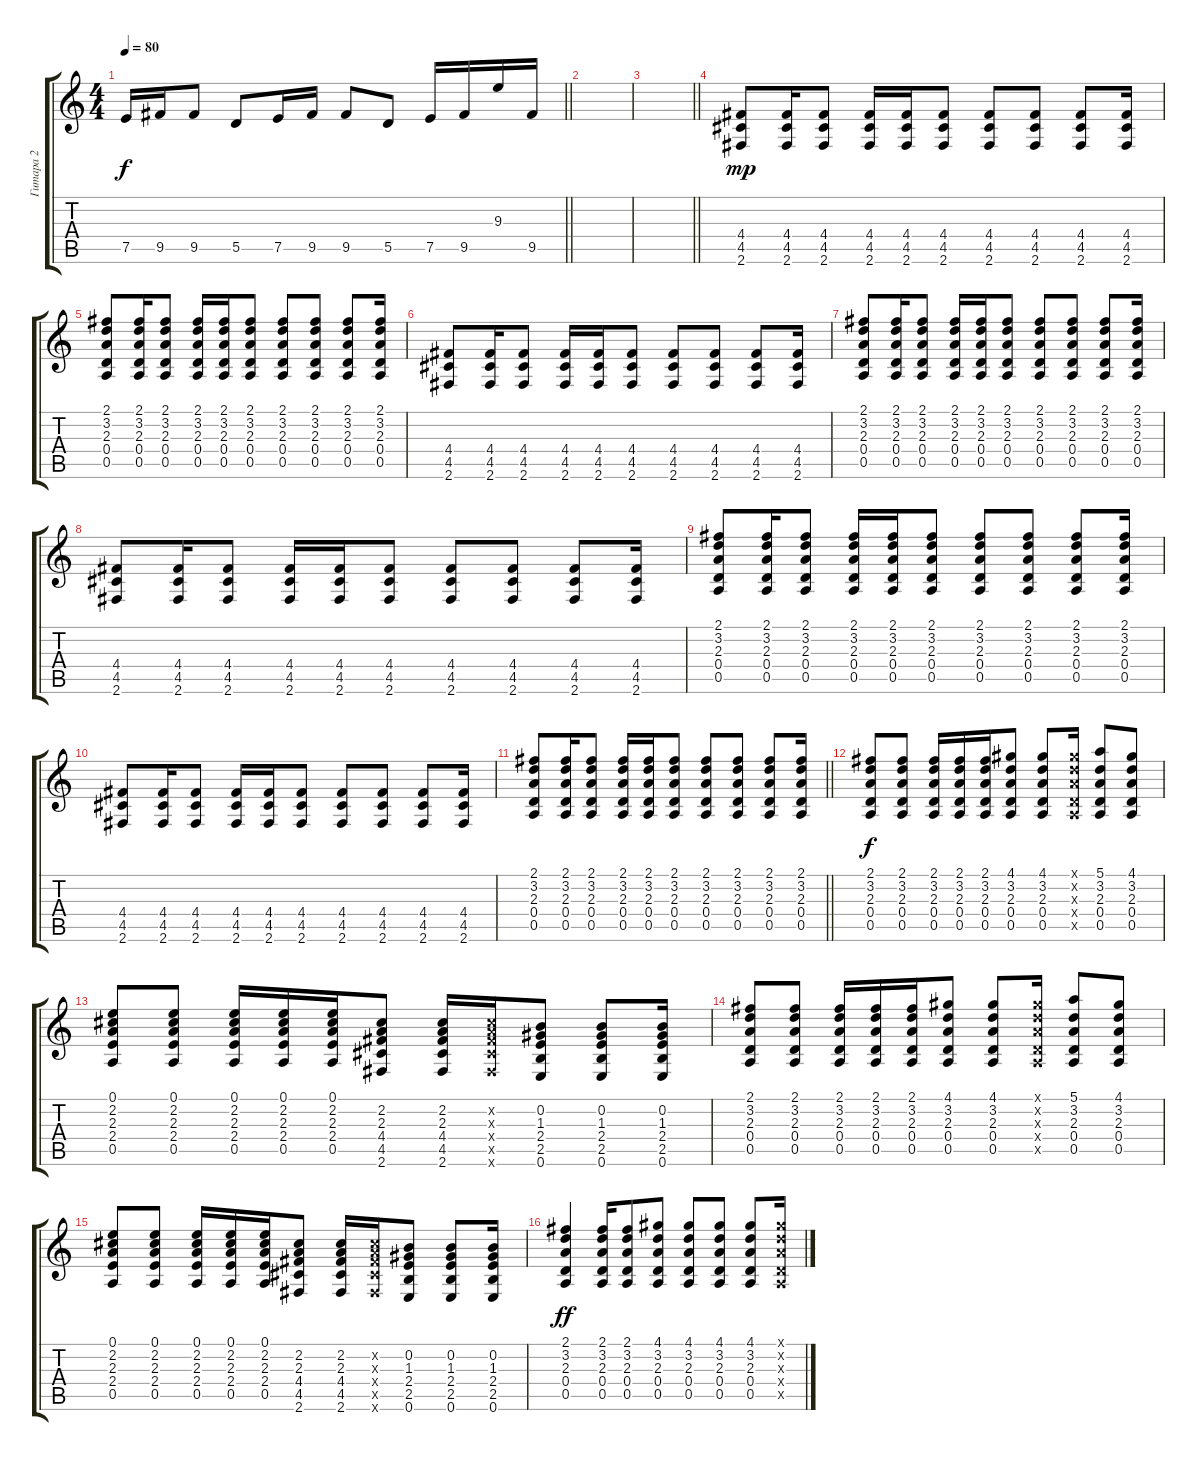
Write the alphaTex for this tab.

\track ("Гитара 2" "Гитара 2") {instrument acousticguitarsteel}
\staff {score tabs}
\tuning (E4 B3 G3 D3 A2 E2) {hide}
\ts (4 4)
\tempo 80
\clef g2
\barLineRight lightlight
\ks c
7.5.16{dy f} 9.5.16 9.5.8 5.5.8 7.5.16 9.5.16 9.5.8 5.5.8 7.5.16 9.5.16 9.3.16 9.5.16 |
|
\barLineRight lightlight
|
(4.4 4.5 2.6).8{dy mp} (4.4 4.5 2.6).16 (4.4 4.5 2.6).8 (4.4 4.5 2.6).16 (4.4 4.5 2.6).16 (4.4 4.5 2.6).8 (4.4 4.5 2.6).8 (4.4 4.5 2.6).8 (4.4 4.5 2.6).8 (4.4 4.5 2.6).16 |
(2.1 3.2 2.3 0.4 0.5).8 (2.1 3.2 2.3 0.4 0.5).16 (2.1 3.2 2.3 0.4 0.5).8 (2.1 3.2 2.3 0.4 0.5).16 (2.1 3.2 2.3 0.4 0.5).16 (2.1 3.2 2.3 0.4 0.5).8 (2.1 3.2 2.3 0.4 0.5).8 (2.1 3.2 2.3 0.4 0.5).8 (2.1 3.2 2.3 0.4 0.5).8 (2.1 3.2 2.3 0.4 0.5).16 |
(4.4 4.5 2.6).8 (4.4 4.5 2.6).16 (4.4 4.5 2.6).8 (4.4 4.5 2.6).16 (4.4 4.5 2.6).16 (4.4 4.5 2.6).8 (4.4 4.5 2.6).8 (4.4 4.5 2.6).8 (4.4 4.5 2.6).8 (4.4 4.5 2.6).16 |
(2.1 3.2 2.3 0.4 0.5).8 (2.1 3.2 2.3 0.4 0.5).16 (2.1 3.2 2.3 0.4 0.5).8 (2.1 3.2 2.3 0.4 0.5).16 (2.1 3.2 2.3 0.4 0.5).16 (2.1 3.2 2.3 0.4 0.5).8 (2.1 3.2 2.3 0.4 0.5).8 (2.1 3.2 2.3 0.4 0.5).8 (2.1 3.2 2.3 0.4 0.5).8 (2.1 3.2 2.3 0.4 0.5).16 |
(4.4 4.5 2.6).8 (4.4 4.5 2.6).16 (4.4 4.5 2.6).8 (4.4 4.5 2.6).16 (4.4 4.5 2.6).16 (4.4 4.5 2.6).8 (4.4 4.5 2.6).8 (4.4 4.5 2.6).8 (4.4 4.5 2.6).8 (4.4 4.5 2.6).16 |
(2.1 3.2 2.3 0.4 0.5).8 (2.1 3.2 2.3 0.4 0.5).16 (2.1 3.2 2.3 0.4 0.5).8 (2.1 3.2 2.3 0.4 0.5).16 (2.1 3.2 2.3 0.4 0.5).16 (2.1 3.2 2.3 0.4 0.5).8 (2.1 3.2 2.3 0.4 0.5).8 (2.1 3.2 2.3 0.4 0.5).8 (2.1 3.2 2.3 0.4 0.5).8 (2.1 3.2 2.3 0.4 0.5).16 |
(4.4 4.5 2.6).8 (4.4 4.5 2.6).16 (4.4 4.5 2.6).8 (4.4 4.5 2.6).16 (4.4 4.5 2.6).16 (4.4 4.5 2.6).8 (4.4 4.5 2.6).8 (4.4 4.5 2.6).8 (4.4 4.5 2.6).8 (4.4 4.5 2.6).16 |
\barLineRight lightlight
(2.1 3.2 2.3 0.4 0.5).8 (2.1 3.2 2.3 0.4 0.5).16 (2.1 3.2 2.3 0.4 0.5).8 (2.1 3.2 2.3 0.4 0.5).16 (2.1 3.2 2.3 0.4 0.5).16 (2.1 3.2 2.3 0.4 0.5).8 (2.1 3.2 2.3 0.4 0.5).8 (2.1 3.2 2.3 0.4 0.5).8 (2.1 3.2 2.3 0.4 0.5).8 (2.1 3.2 2.3 0.4 0.5).16 |
(2.1 3.2 2.3 0.4 0.5).8{dy f} (2.1 3.2 2.3 0.4 0.5).8 (2.1 3.2 2.3 0.4 0.5).16 (2.1 3.2 2.3 0.4 0.5).16 (2.1 3.2 2.3 0.4 0.5).16 (4.1 3.2 2.3 0.4 0.5).8 (4.1 3.2 2.3 0.4 0.5).8 (4.1{x} 3.2{x} 2.3{x} 0.4{x} 0.5{x}).16 (5.1 3.2 2.3 0.4 0.5).8 (4.1 3.2 2.3 0.4 0.5).8 |
(0.1 2.2 2.3 2.4 0.5).8 (0.1 2.2 2.3 2.4 0.5).8 (0.1 2.2 2.3 2.4 0.5).16 (0.1 2.2 2.3 2.4 0.5).16 (0.1 2.2 2.3 2.4 0.5).16 (2.2 2.3 4.4 4.5 2.6).8 (2.2 2.3 4.4 4.5 2.6).16 (2.2{x} 2.3{x} 4.4{x} 4.5{x} 2.6{x}).16 (0.2 1.3 2.4 2.5 0.6).8 (0.2 1.3 2.4 2.5 0.6).8 (0.2 1.3 2.4 2.5 0.6).16 |
(2.1 3.2 2.3 0.4 0.5).8 (2.1 3.2 2.3 0.4 0.5).8 (2.1 3.2 2.3 0.4 0.5).16 (2.1 3.2 2.3 0.4 0.5).16 (2.1 3.2 2.3 0.4 0.5).16 (4.1 3.2 2.3 0.4 0.5).8 (4.1 3.2 2.3 0.4 0.5).8 (4.1{x} 3.2{x} 2.3{x} 0.4{x} 0.5{x}).16 (5.1 3.2 2.3 0.4 0.5).8 (4.1 3.2 2.3 0.4 0.5).8 |
(0.1 2.2 2.3 2.4 0.5).8 (0.1 2.2 2.3 2.4 0.5).8 (0.1 2.2 2.3 2.4 0.5).16 (0.1 2.2 2.3 2.4 0.5).16 (0.1 2.2 2.3 2.4 0.5).16 (2.2 2.3 4.4 4.5 2.6).8 (2.2 2.3 4.4 4.5 2.6).16 (2.2{x} 2.3{x} 4.4{x} 4.5{x} 2.6{x}).16 (0.2 1.3 2.4 2.5 0.6).8 (0.2 1.3 2.4 2.5 0.6).8 (0.2 1.3 2.4 2.5 0.6).16 |
(2.1 3.2 2.3 0.4 0.5).4{dy ff} (2.1 3.2 2.3 0.4 0.5).16 (2.1 3.2 2.3 0.4 0.5).8 (4.1 3.2 2.3 0.4 0.5).8 (4.1 3.2 2.3 0.4 0.5).8 (4.1 3.2 2.3 0.4 0.5).8 (4.1 3.2 2.3 0.4 0.5).8 (4.1{x} 3.2{x} 2.3{x} 0.4{x} 0.5{x}).16
